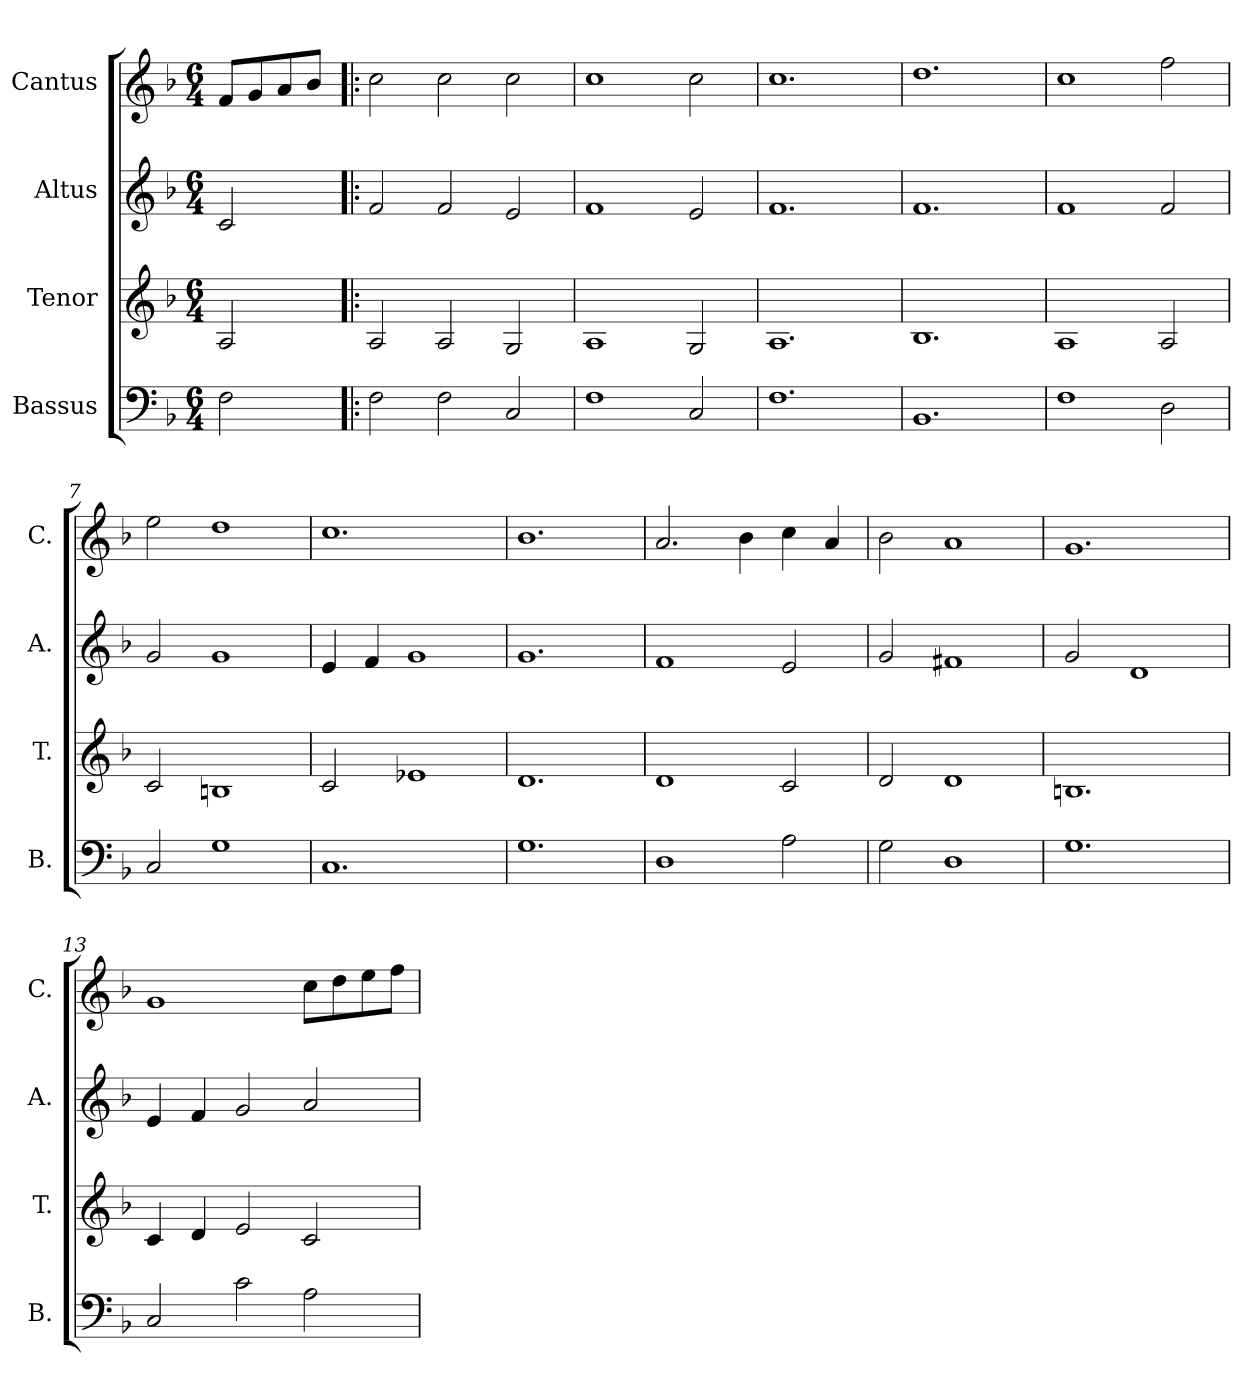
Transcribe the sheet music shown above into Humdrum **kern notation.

**kern	**kern	**kern	**kern
*part4	*part3	*part2	*part1
*staff4	*staff3	*staff2	*staff1
*I"Bassus	*I"Tenor	*I"Altus	*I"Cantus
*I'B.	*I'T.	*I'A.	*I'C.
*clefF4	*clefG2	*clefG2	*clefG2
*k[b-]	*k[b-]	*k[b-]	*k[b-]
*F:	*F:	*F:	*F:
*M6/4	*M6/4	*M6/4	*M6/4
=1	=1	=1	=1
2F\	2A/	2c/	8f/L
.	.	.	8g/
.	.	.	8a/
.	.	.	8b-/J
=2!|:	=2!|:	=2!|:	=2!|:
2F\	2A/	2f/	2cc\
2F\	2A/	2f/	2cc\
2C/	2G/	2e/	2cc\
=3	=3	=3	=3
1F	1A	1f	1cc
2C/	2G/	2e/	2cc\
=4	=4	=4	=4
1.F	1.A	1.f	1.cc
=5	=5	=5	=5
1.BB-	1.B-	1.f	1.dd
=6	=6	=6	=6
1F	1A	1f	1cc
2D\	2A/	2f/	2ff\
=7	=7	=7	=7
2C/	2c/	2g/	2ee\
1G	1Bn	1g	1dd
=8	=8	=8	=8
1.C	2c/	4e/	1.cc
.	.	4f/	.
.	1e-X	1g	.
=9	=9	=9	=9
1.G	1.d	1.g	1.b-
=10	=10	=10	=10
1D	1d	1f	2.a/
.	.	.	4b-\
2A\	2c/	2e/	4cc\
.	.	.	4a/
=11	=11	=11	=11
2G\	2d/	2g/	2b-\
1D	1d	1f#X	1a
=12	=12	=12	=12
1.G	1.Bn	2g/	1.g
.	.	1d	.
!!LO:LB:g=z
=13	=13	=13	=13
2C/	4c/	4e/	1g
.	4d/	4f/	.
2c\	2e/	2g/	.
2A\	2c/	2a/	8cc\L
.	.	.	8dd\
.	.	.	8ee\
.	.	.	8ff\J
=	=	=	=
*-	*-	*-	*-
